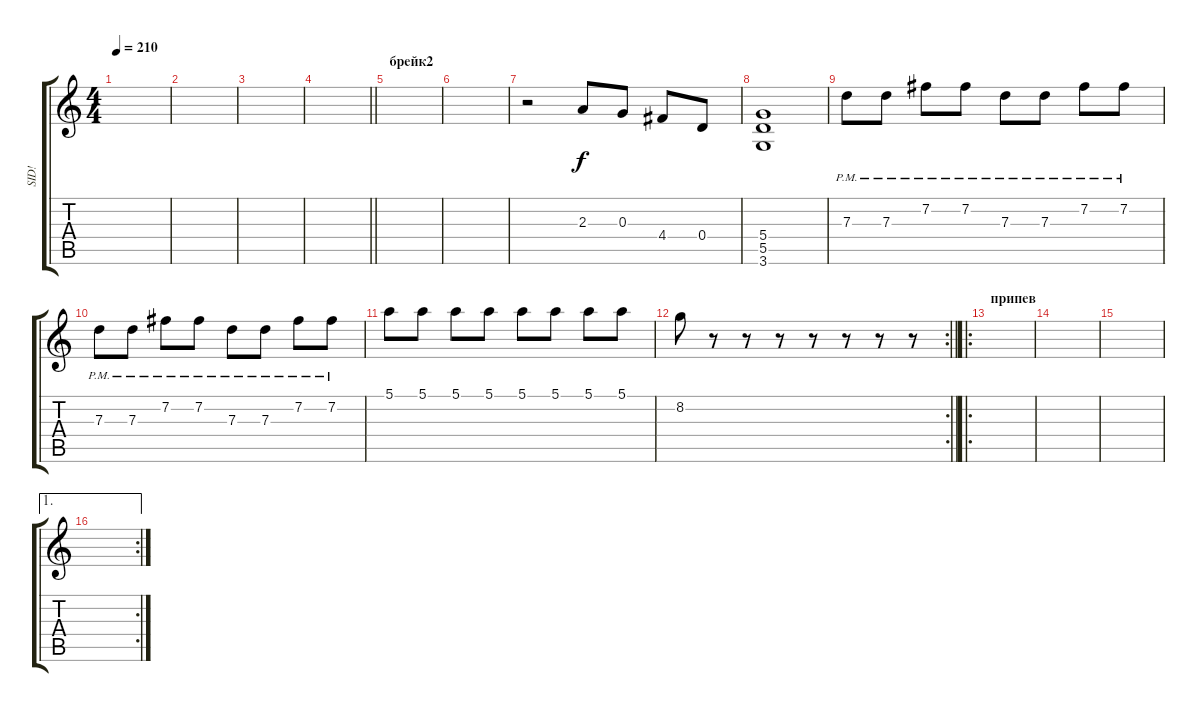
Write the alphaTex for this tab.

\track ("SID!" "SID!") {instrument distortionguitar}
\staff {score tabs}
\tuning (E4 B3 G3 D3 A2 E2) {hide}
\ts (4 4)
\tempo 210
\clef g2
\ks c
|
|
|
\barLineRight lightlight
|
\section ("" "брейк2")
|
|
r.2 2.3.8 0.3.8 4.4.8 0.4.8 |
(5.4 5.5 3.6).1 |
7.3{pm}.8 7.3{pm}.8 7.2{pm}.8 7.2{pm}.8 7.3{pm}.8 7.3{pm}.8 7.2{pm}.8 7.2{pm}.8 |
7.3{pm}.8 7.3{pm}.8 7.2{pm}.8 7.2{pm}.8 7.3{pm}.8 7.3{pm}.8 7.2{pm}.8 7.2{pm}.8 |
5.1.8 5.1.8 5.1.8 5.1.8 5.1.8 5.1.8 5.1.8 5.1.8 |
\rc 2
\barLineRight lightlight
8.2.8 r.8 r.8 r.8 r.8 r.8 r.8 r.8 |
\ro
\section ("" "припев")
|
|
|
\ae 1
\rc 2
